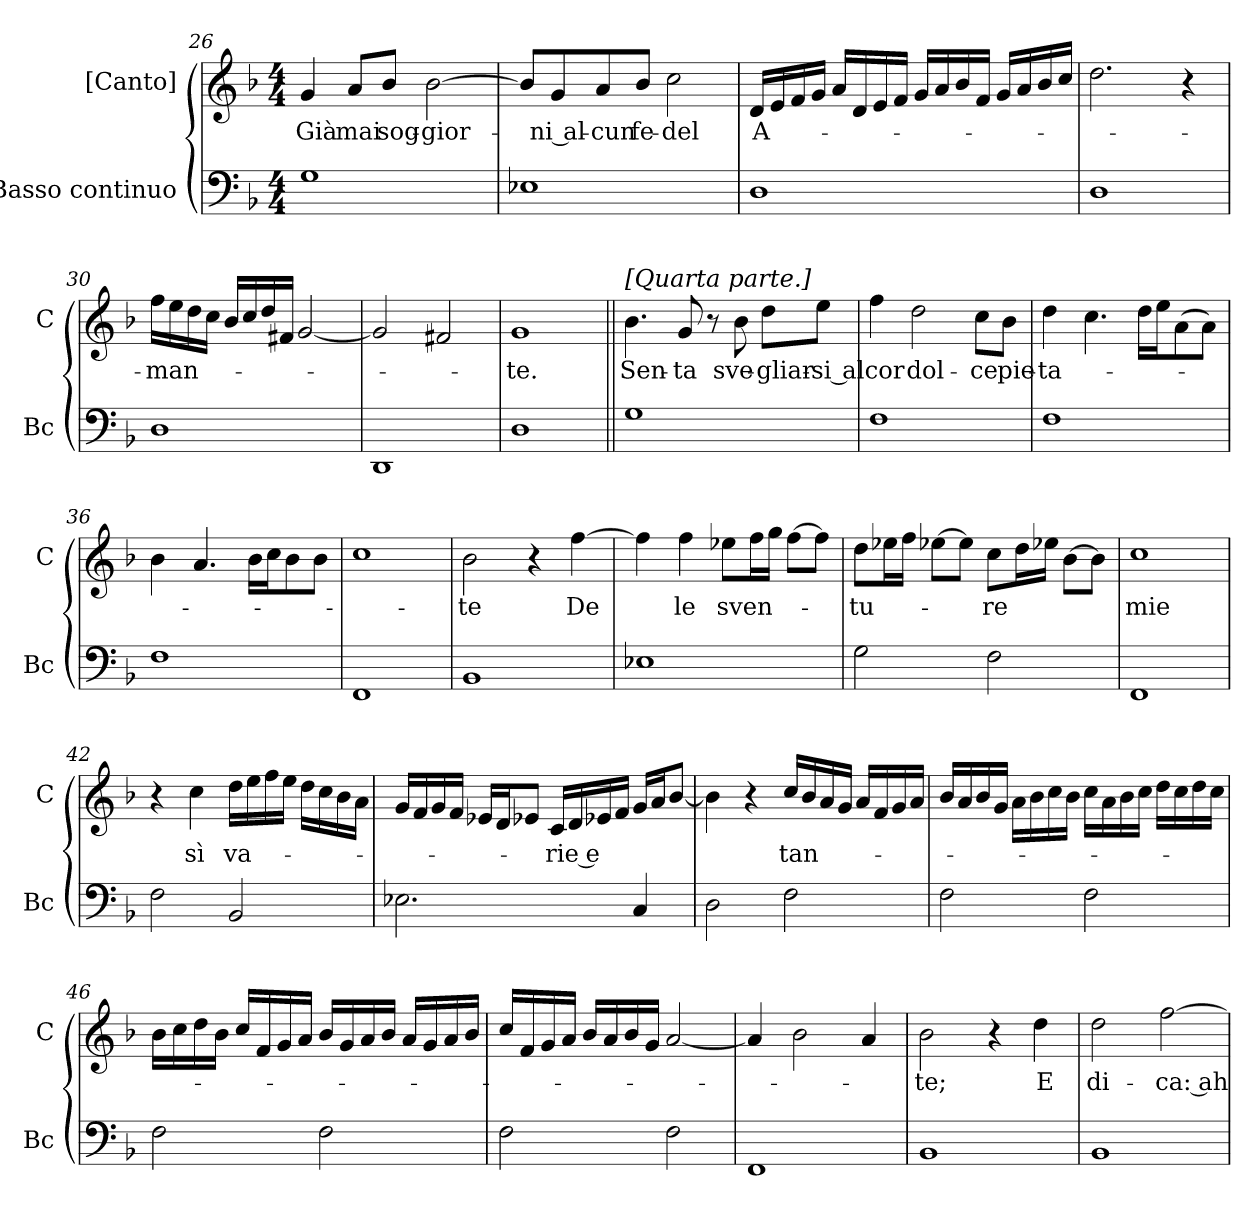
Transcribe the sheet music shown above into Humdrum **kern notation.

**kern	**kern	**text
*part2	*part1	*part1
*staff2	*staff1	*staff1
*I"Basso continuo	*I"[Canto]	*
*I'Bc	*I'C	*
*clefF4	*clefG2	*
*k[b-]	*k[b-]	*
*F:	*F:	*
*M4/4	*M4/4	*
=26	=26	=26
1G	4g	Già
.	8aL	mai
.	8b-J	sog-
.	[2b-	-gior-
=27	=27	=27
1E-X	8b-L]	.
.	8g	-ni al-
.	8a	-cun
.	8b-J	fe-
.	2cc	-del
=28	=28	=28
1D	16dLL	A-
.	16e	.
.	16f	.
.	16gJJ	.
.	16aLL	.
.	16d	.
.	16e	.
.	16fJJ	.
.	16gLL	.
.	16a	.
.	16b-	.
.	16fJJ	.
.	16gLL	.
.	16a	.
.	16b-	.
.	16ccJJ	.
=29	=29	=29
1D	2.dd	.
.	4r	.
=30	=30	=30
1D	16ffLL	-man-
.	16ee	.
.	16dd	.
.	16ccJJ	.
.	16b-LL	.
.	16cc	.
.	16dd	.
.	16f#XJJ	.
.	[2g	.
=31	=31	=31
1DD	2g]	.
.	2f#X	.
=32	=32	=32
1D	1g	-te.
=33||	=33||	=33||
!	!LO:TX:a:t=[Quarta parte.]	!
1G	4.b-	Sen-
.	8g	-ta
.	8r	.
.	8b-	sve-
.	8ddL	-gliar-
.	8eeJ	-si al
=34	=34	=34
1F	4ff	cor
.	2dd	dol-
.	8ccL	-ce
.	8b-J	pie-
=35	=35	=35
1F	4dd	-ta-
.	4.cc	.
.	16ddLL	.
.	16eeJ	.
.	(>8a	.
.	8aJ)	.
=36	=36	=36
1F	4b-	.
.	4.a	.
.	16b-LL	.
.	16ccJ	.
.	8b-	.
.	8b-J	.
=37	=37	=37
1FF	1cc	.
=38	=38	=38
1BB-	2b-	-te
.	4r	.
.	[4ff	De
=39	=39	=39
1E-X	4ff]	.
.	4ff	le
.	8ee-XL	sven-
.	16ffL	.
.	16ggJJ	.
.	[8ffL	.
.	8ffJ]	.
=40	=40	=40
2G	8ddL	-tu-
.	16ee-XL	.
.	16ffJJ	.
.	[8ee-XL	.
.	8ee-J]	.
2F	8ccL	-re
.	16ddL	.
.	16ee-XJJ	.
.	[8b-L	.
.	8b-J]	.
=41	=41	=41
1FF	1cc	mie
=42	=42	=42
2F	4r	.
.	4cc	sì
2BB-	16ddLL	va-
.	16ee	.
.	16ff	.
.	16eeJJ	.
.	16ddLL	.
.	16cc	.
.	16b-	.
.	16aJJ	.
=43	=43	=43
2.E-X	16gLL	.
.	16f	.
.	16g	.
.	16fJJ	.
.	16e-XLL	.
.	16dJ	.
.	8e-XJ	.
.	16cLL	-rie e
.	16d	.
.	16e-X	.
.	16fJJ	.
4C	16gLL	.
.	16aJ	.
.	[8b-J	.
=44	=44	=44
2D	4b-]	.
.	4r	.
2F	16ccLL	tan-
.	16b-	.
.	16a	.
.	16gJJ	.
.	16aLL	.
.	16f	.
.	16g	.
.	16aJJ	.
=45	=45	=45
2F	16b-LL	.
.	16a	.
.	16b-	.
.	16gJJ	.
.	16aLL	.
.	16b-	.
.	16cc	.
.	16b-JJ	.
2F	16ccLL	.
.	16a	.
.	16b-	.
.	16ccJJ	.
.	16ddLL	.
.	16cc	.
.	16dd	.
.	16ccJJ	.
=46	=46	=46
2F	16b-LL	.
.	16cc	.
.	16dd	.
.	16b-JJ	.
.	16ccLL	.
.	16f	.
.	16g	.
.	16aJJ	.
2F	16b-LL	.
.	16g	.
.	16a	.
.	16b-JJ	.
.	16aLL	.
.	16g	.
.	16a	.
.	16b-JJ	.
=47	=47	=47
2F	16ccLL	.
.	16f	.
.	16g	.
.	16aJJ	.
.	16b-LL	.
.	16a	.
.	16b-	.
.	16gJJ	.
2F	[2a	.
=48	=48	=48
1FF	4a]	.
.	2b-	.
.	4a	.
=49	=49	=49
1BB-	2b-	-te;
.	4r	.
.	4dd	E
=50	=50	=50
1BB-	2dd	di-
.	[2ff	-ca: ah
=	=	=
*-	*-	*-
